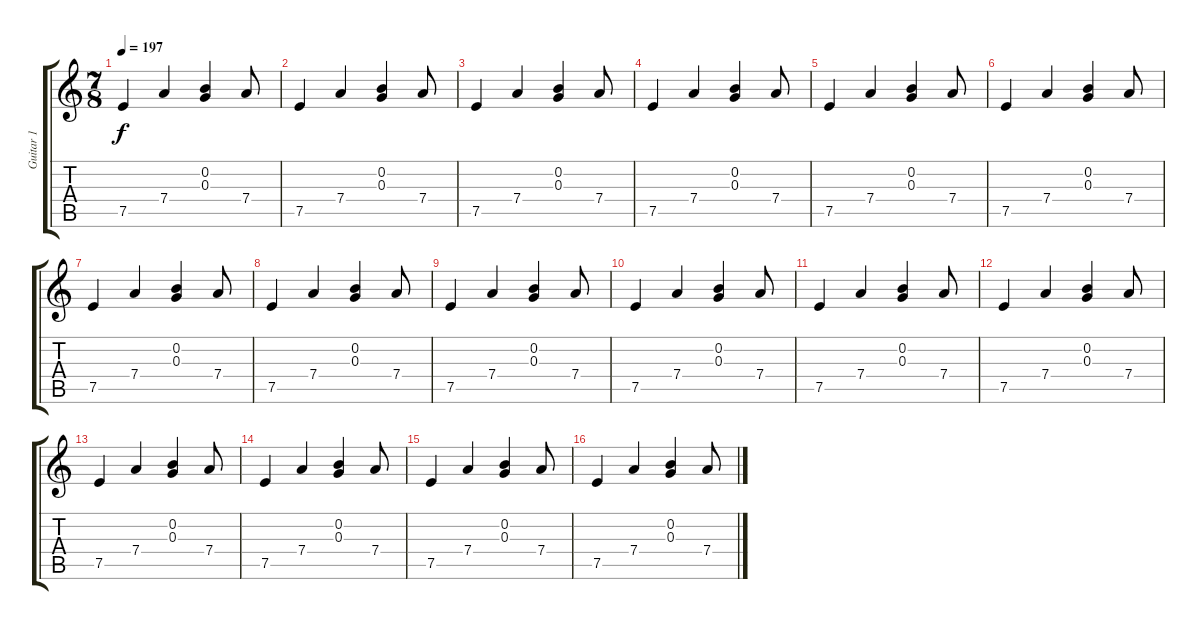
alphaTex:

\track ("Guitar 1" "Guitar 1") {instrument distortionguitar}
\staff {score tabs}
\tuning (E4 B3 G3 D3 A2 E2) {hide}
\ts (7 8)
\tempo 197
\clef g2
\ks c
7.5.4{dy f} 7.4.4 (0.2 0.3).4 7.4.8 |
7.5.4 7.4.4 (0.2 0.3).4 7.4.8 |
7.5.4 7.4.4 (0.2 0.3).4 7.4.8 |
7.5.4 7.4.4 (0.2 0.3).4 7.4.8 |
7.5.4 7.4.4 (0.2 0.3).4 7.4.8 |
7.5.4 7.4.4 (0.2 0.3).4 7.4.8 |
7.5.4 7.4.4 (0.2 0.3).4 7.4.8 |
7.5.4 7.4.4 (0.2 0.3).4 7.4.8 |
7.5.4 7.4.4 (0.2 0.3).4 7.4.8 |
7.5.4 7.4.4 (0.2 0.3).4 7.4.8 |
7.5.4 7.4.4 (0.2 0.3).4 7.4.8 |
7.5.4 7.4.4 (0.2 0.3).4 7.4.8 |
7.5.4 7.4.4 (0.2 0.3).4 7.4.8 |
7.5.4 7.4.4 (0.2 0.3).4 7.4.8 |
7.5.4 7.4.4 (0.2 0.3).4 7.4.8 |
7.5.4 7.4.4 (0.2 0.3).4 7.4.8
